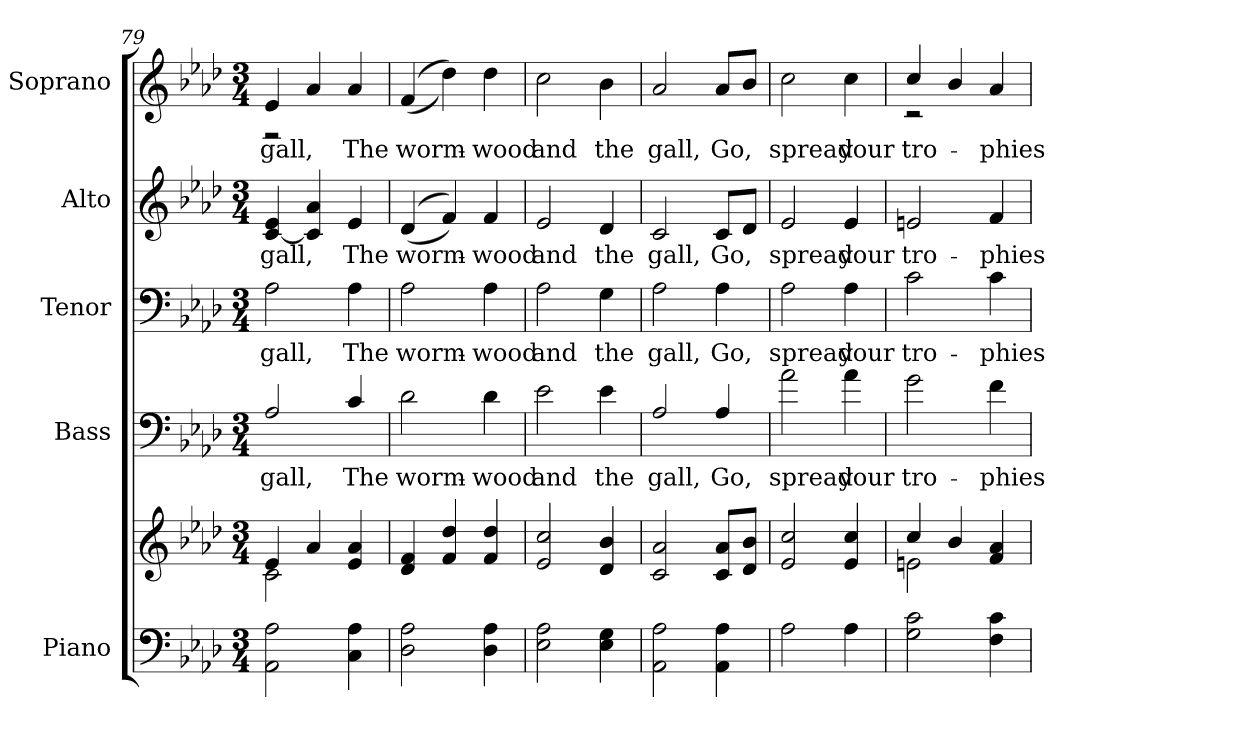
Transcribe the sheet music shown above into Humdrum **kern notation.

**kern	**kern	**kern	**text	**kern	**text	**kern	**text	**kern	**text
*part5	*part5	*part4	*part4	*part3	*part3	*part2	*part2	*part1	*part1
*staff6	*staff5	*staff4	*staff4	*staff3	*staff3	*staff2	*staff2	*staff1	*staff1
*I"Piano	*	*I"Bass	*	*I"Tenor	*	*I"Alto	*	*I"Soprano	*
*I'Pno.	*	*I'B.	*	*I'T.	*	*I'A.	*	*I'S.	*
*clefF4	*clefG2	*clefF4	*	*clefF4	*	*clefG2	*	*clefG2	*
*	*	*ITrd7c12	*	*	*	*	*	*	*
*k[b-e-a-d-]	*k[b-e-a-d-]	*k[b-e-a-d-]	*	*k[b-e-a-d-]	*	*k[b-e-a-d-]	*	*k[b-e-a-d-]	*
*f:	*f:	*f:	*	*f:	*	*f:	*	*f:	*
*M3/4	*M3/4	*M3/4	*	*M3/4	*	*M3/4	*	*M3/4	*
=79	=79	=79	=79	=79	=79	=79	=79	=79	=79
*	*^	*	*	*	*	*	*	*	*
!	!	!	!	!LO:LY:b:color=#000000	!	!	!	!	!	!
!	!	!	!	!	!	!LO:LY:b:color=#000000	!	!	!	!
!	!	!	!	!	!	!	!	!LO:LY:b:color=#000000	!	!
!	!	!	!	!	!	!	!	!	!	!LO:LY:b:color=#000000
*	*	*	*	*	*	*	*	*	*^	*
2AA-i\ 2A-i	4e-i/	2ci\	2AA-i/	gall,	2A-i\	gall,	[<4ci/ 4e-i	gall,	4e-i/	2r	gall,
.	4a-i/	.	.	.	.	.	(4ci/] 4a-i	.	4a-i/	.	.
!	!	!	!	!LO:LY:b:color=#000000	!	!	!	!	!	!	!
!	!	!	!	!	!	!LO:LY:b:color=#000000	!	!	!	!	!
!	!	!	!	!	!	!	!	!LO:LY:b:color=#000000	!	!	!
!	!	!	!	!	!	!	!	!	!	!	!LO:LY:b:color=#000000
4Ci\ 4A-i	4e-i/ 4a-i	4ryy	4Ci/	The	4A-i\	The	4e-i/	The	4a-i/	4ryy	The
*	*v	*v	*	*	*	*	*	*	*v	*v	*
=80	=80	=80	=80	=80	=80	=80	=80	=80	=80
*	*^	*	*	*	*	*	*	*^	*
!	!	!	!	!LO:LY:b:color=#000000	!	!	!	!	!	!	!
*	*v	*v	*	*	*	*	*	*	*v	*v	*
*	*^	*	*	*	*	*	*	*^	*
!	!	!	!	!	!	!LO:LY:b:color=#000000	!	!	!	!	!
*	*v	*v	*	*	*	*	*	*	*v	*v	*
*	*^	*	*	*	*	*	*	*^	*
!	!	!	!	!	!	!	!	!LO:LY:b:color=#000000	!	!	!
*	*v	*v	*	*	*	*	*	*	*v	*v	*
*	*^	*	*	*	*	*	*	*^	*
!	!	!	!	!	!	!	!	!	!	!	!LO:LY:b:color=#000000
*	*v	*v	*	*	*	*	*	*	*v	*v	*
2D-i\ 2A-i	((4d-i/ 4fi	2D-i\	worm-	2A-i\	worm-	((4d-i/	worm-	((4fi/	worm-
.	4fi/ 4dd-i	.	.	.	.	4fi/))	.	4dd-i\))	.
!	!	!	!LO:LY:b:color=#000000	!	!	!	!	!	!
!	!	!	!	!	!LO:LY:b:color=#000000	!	!	!	!
!	!	!	!	!	!	!	!LO:LY:b:color=#000000	!	!
!	!	!	!	!	!	!	!	!	!LO:LY:b:color=#000000
4D-i\ 4A-i	4fi/ 4dd-i	4D-i\	-wood	4A-i\	-wood	4fi/	-wood	4dd-i\	-wood
=81	=81	=81	=81	=81	=81	=81	=81	=81	=81
!	!	!	!LO:LY:b:color=#000000	!	!	!	!	!	!
!	!	!	!	!	!LO:LY:b:color=#000000	!	!	!	!
!	!	!	!	!	!	!	!LO:LY:b:color=#000000	!	!
!	!	!	!	!	!	!	!	!	!LO:LY:b:color=#000000
2E-i\ 2A-i	2e-i/ 2cci	2E-i\	and	2A-i\	and	2e-i/	and	2cci\	and
!	!	!	!LO:LY:b:color=#000000	!	!	!	!	!	!
!	!	!	!	!	!LO:LY:b:color=#000000	!	!	!	!
!	!	!	!	!	!	!	!LO:LY:b:color=#000000	!	!
!	!	!	!	!	!	!	!	!	!LO:LY:b:color=#000000
4E-i\ 4Gi	4d-i/ 4b-i	4E-i\	the	4Gi\	the	4d-i/	the	4b-i\	the
!!LO:PB:g=z
=82	=82	=82	=82	=82	=82	=82	=82	=82	=82
!	!	!	!LO:LY:b:color=#000000	!	!	!	!	!	!
!	!	!	!	!	!LO:LY:b:color=#000000	!	!	!	!
!	!	!	!	!	!	!	!LO:LY:b:color=#000000	!	!
!	!	!	!	!	!	!	!	!	!LO:LY:b:color=#000000
2AA-i\ 2A-i	2ci/ 2a-i	2AA-i/	gall,	2A-i\	gall,	2ci/	gall,	2a-i/	gall,
!	!	!	!LO:LY:b:color=#000000	!	!	!	!	!	!
!	!	!	!	!	!LO:LY:b:color=#000000	!	!	!	!
!	!	!	!	!	!	!	!LO:LY:b:color=#000000	!	!
!	!	!	!	!	!	!	!	!	!LO:LY:b:color=#000000
4AA-i\ 4A-i	8ci/ 8a-iL	4AA-i/	Go,	4A-i\	Go,	8ci/L	Go,	8a-i/L	Go,
.	8d-i/ 8b-iJ	.	.	.	.	8d-i/J	.	8b-i/J	.
=83	=83	=83	=83	=83	=83	=83	=83	=83	=83
!	!	!	!LO:LY:b:color=#000000	!	!	!	!	!	!
!	!	!	!	!	!LO:LY:b:color=#000000	!	!	!	!
!	!	!	!	!	!	!	!LO:LY:b:color=#000000	!	!
!	!	!	!	!	!	!	!	!	!LO:LY:b:color=#000000
2A-i\	2e-i/ 2cci	2A-i\	spread	2A-i\	spread	2e-i/	spread	2cci\	spread
!	!	!	!LO:LY:b:color=#000000	!	!	!	!	!	!
!	!	!	!	!	!LO:LY:b:color=#000000	!	!	!	!
!	!	!	!	!	!	!	!LO:LY:b:color=#000000	!	!
!	!	!	!	!	!	!	!	!	!LO:LY:b:color=#000000
4A-i\	4e-i/ 4cci	4A-i\	your	4A-i\	your	4e-i/	your	4cci\	your
=84	=84	=84	=84	=84	=84	=84	=84	=84	=84
*	*^	*	*	*	*	*	*	*	*
!	!	!	!	!LO:LY:b:color=#000000	!	!	!	!	!	!
!	!	!	!	!	!	!LO:LY:b:color=#000000	!	!	!	!
!	!	!	!	!	!	!	!	!LO:LY:b:color=#000000	!	!
!	!	!	!	!	!	!	!	!	!	!LO:LY:b:color=#000000
*	*	*	*	*	*	*	*	*	*^	*
2Gi\ 2ci	4cci/	2eni\	2Gi\	tro-	2ci\	tro-	2eni/	tro-	4cci/	2r	tro-
.	4b-i/	.	.	.	.	.	.	.	4b-i/	.	.
!	!	!	!	!LO:LY:b:color=#000000	!	!	!	!	!	!	!
!	!	!	!	!	!	!LO:LY:b:color=#000000	!	!	!	!	!
!	!	!	!	!	!	!	!	!LO:LY:b:color=#000000	!	!	!
!	!	!	!	!	!	!	!	!	!	!	!LO:LY:b:color=#000000
4Fi\ 4ci	4fi/ 4a-i	4ryy	4Fi\	-phies	4ci\	-phies	4fi/	-phies	4a-i/	4ryy	-phies
*	*v	*v	*	*	*	*	*	*	*v	*v	*
=	=	=	=	=	=	=	=	=	=
*-	*-	*-	*-	*-	*-	*-	*-	*-	*-
